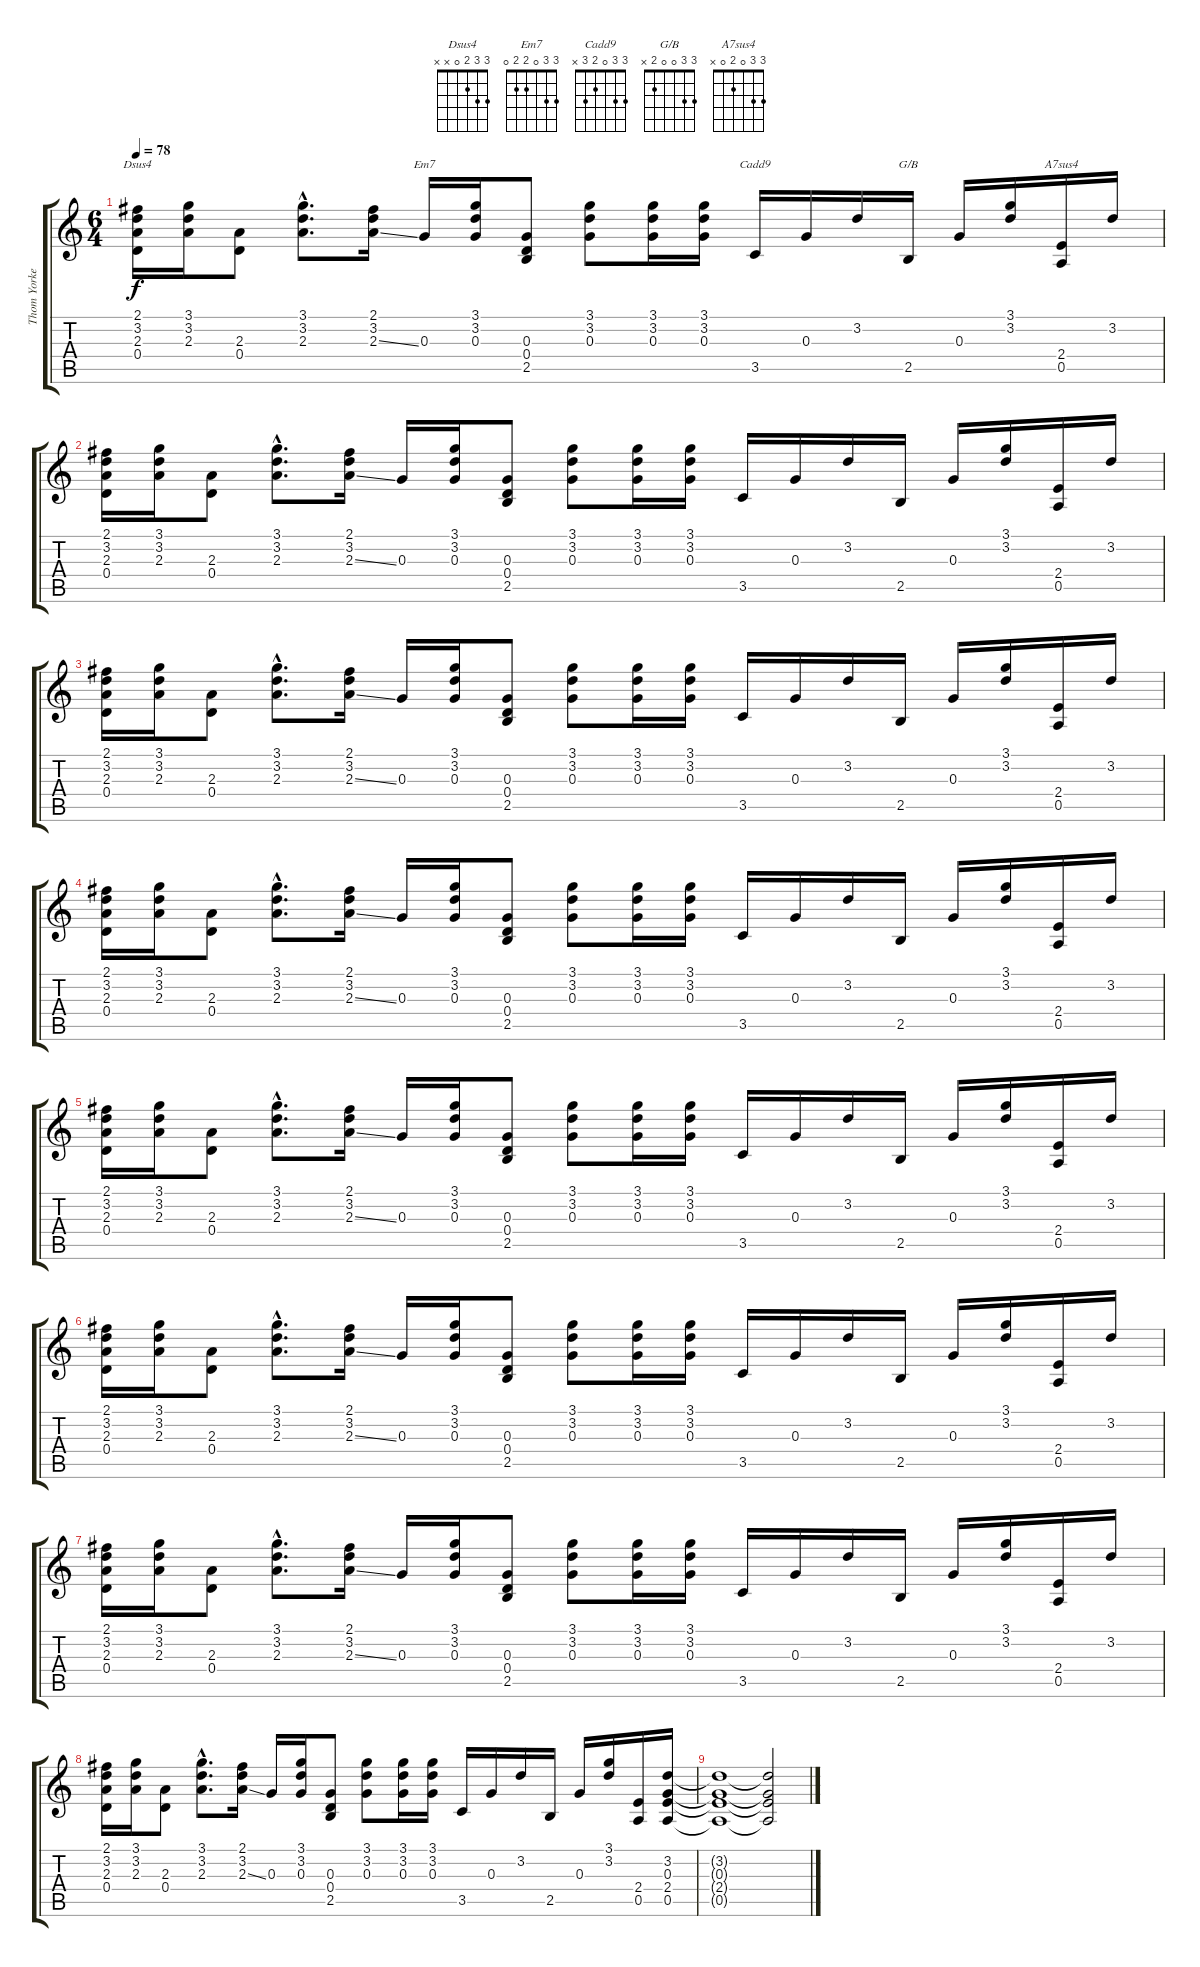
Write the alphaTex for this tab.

\track ("Thom Yorke" "Thom Yorke") {instrument electricguitarclean}
\staff {score tabs}
\tuning (E4 B3 G3 D3 A2 E2) {hide}
\chord ("Dsus4" 3 3 2 0 x x)
\chord ("Em7" 3 3 0 2 2 0)
\chord ("Cadd9" 3 3 0 2 3 x)
\chord ("G/B" 3 3 0 0 2 x)
\chord ("A7sus4" 3 3 0 2 0 x)
\ts (6 4)
\tempo 78
\clef g2
\ks c
(2.1 3.2 2.3 0.4).16{ch "Dsus4" dy f} (3.1 3.2 2.3).16 (2.3 0.4).8 (3.1{hac} 3.2{hac} 2.3{hac}).8{d} (2.1 3.2 2.3{ss}).16 0.3.16{ch "Em7"} (3.1 3.2 0.3).16 (0.3 0.4 2.5).8 (3.1 3.2 0.3).8 (3.1 3.2 0.3).16 (3.1 3.2 0.3).16 3.5.16{ch "Cadd9"} 0.3.16 3.2.16 2.5.16{ch "G/B"} 0.3.16 (3.1 3.2).16 (2.4 0.5).16{ch "A7sus4"} 3.2.16 |
(2.1 3.2 2.3 0.4).16 (3.1 3.2 2.3).16 (2.3 0.4).8 (3.1{hac} 3.2{hac} 2.3{hac}).8{d} (2.1 3.2 2.3{ss}).16 0.3.16 (3.1 3.2 0.3).16 (0.3 0.4 2.5).8 (3.1 3.2 0.3).8 (3.1 3.2 0.3).16 (3.1 3.2 0.3).16 3.5.16 0.3.16 3.2.16 2.5.16 0.3.16 (3.1 3.2).16 (2.4 0.5).16 3.2.16 |
(2.1 3.2 2.3 0.4).16 (3.1 3.2 2.3).16 (2.3 0.4).8 (3.1{hac} 3.2{hac} 2.3{hac}).8{d} (2.1 3.2 2.3{ss}).16 0.3.16 (3.1 3.2 0.3).16 (0.3 0.4 2.5).8 (3.1 3.2 0.3).8 (3.1 3.2 0.3).16 (3.1 3.2 0.3).16 3.5.16 0.3.16 3.2.16 2.5.16 0.3.16 (3.1 3.2).16 (2.4 0.5).16 3.2.16 |
(2.1 3.2 2.3 0.4).16 (3.1 3.2 2.3).16 (2.3 0.4).8 (3.1{hac} 3.2{hac} 2.3{hac}).8{d} (2.1 3.2 2.3{ss}).16 0.3.16 (3.1 3.2 0.3).16 (0.3 0.4 2.5).8 (3.1 3.2 0.3).8 (3.1 3.2 0.3).16 (3.1 3.2 0.3).16 3.5.16 0.3.16 3.2.16 2.5.16 0.3.16 (3.1 3.2).16 (2.4 0.5).16 3.2.16 |
(2.1 3.2 2.3 0.4).16 (3.1 3.2 2.3).16 (2.3 0.4).8 (3.1{hac} 3.2{hac} 2.3{hac}).8{d} (2.1 3.2 2.3{ss}).16 0.3.16 (3.1 3.2 0.3).16 (0.3 0.4 2.5).8 (3.1 3.2 0.3).8 (3.1 3.2 0.3).16 (3.1 3.2 0.3).16 3.5.16 0.3.16 3.2.16 2.5.16 0.3.16 (3.1 3.2).16 (2.4 0.5).16 3.2.16 |
(2.1 3.2 2.3 0.4).16 (3.1 3.2 2.3).16 (2.3 0.4).8 (3.1{hac} 3.2{hac} 2.3{hac}).8{d} (2.1 3.2 2.3{ss}).16 0.3.16 (3.1 3.2 0.3).16 (0.3 0.4 2.5).8 (3.1 3.2 0.3).8 (3.1 3.2 0.3).16 (3.1 3.2 0.3).16 3.5.16 0.3.16 3.2.16 2.5.16 0.3.16 (3.1 3.2).16 (2.4 0.5).16 3.2.16 |
(2.1 3.2 2.3 0.4).16 (3.1 3.2 2.3).16 (2.3 0.4).8 (3.1{hac} 3.2{hac} 2.3{hac}).8{d} (2.1 3.2 2.3{ss}).16 0.3.16 (3.1 3.2 0.3).16 (0.3 0.4 2.5).8 (3.1 3.2 0.3).8 (3.1 3.2 0.3).16 (3.1 3.2 0.3).16 3.5.16 0.3.16 3.2.16 2.5.16 0.3.16 (3.1 3.2).16 (2.4 0.5).16 3.2.16 |
(2.1 3.2 2.3 0.4).16 (3.1 3.2 2.3).16 (2.3 0.4).8 (3.1{hac} 3.2{hac} 2.3{hac}).8{d} (2.1 3.2 2.3{ss}).16 0.3.16 (3.1 3.2 0.3).16 (0.3 0.4 2.5).8 (3.1 3.2 0.3).8 (3.1 3.2 0.3).16 (3.1 3.2 0.3).16 3.5.16 0.3.16 3.2.16 2.5.16 0.3.16 (3.1 3.2).16 (2.4 0.5).16 (3.2 0.3 2.4 0.5).16 |
(3.2{t} 0.3{t} 2.4{t} 0.5{t}).1 (3.2{t} 0.3{t} 2.4{t} 0.5{t}).2
